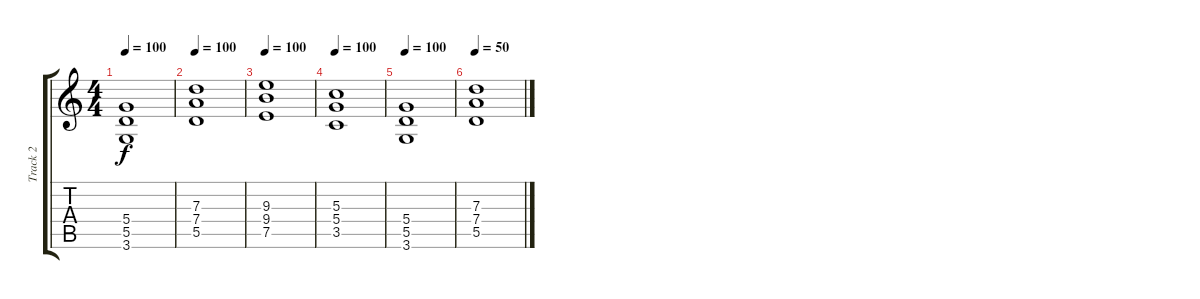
\track ("Track 2" "Track 2") {instrument distortionguitar}
\staff {score tabs}
\tuning (E4 B3 G3 D3 A2 E2) {hide}
\ts (4 4)
\tempo 100
\clef g2
\ks c
(5.4 5.5 3.6).1{dy f} |
\tempo 100
(7.3 7.4 5.5).1 |
\tempo 100
(9.3 9.4 7.5).1 |
\tempo 100
(5.3 5.4 3.5).1 |
\tempo 100
(5.4 5.5 3.6).1 |
\tempo 100
\tempo 50
(7.3 7.4 5.5).1
